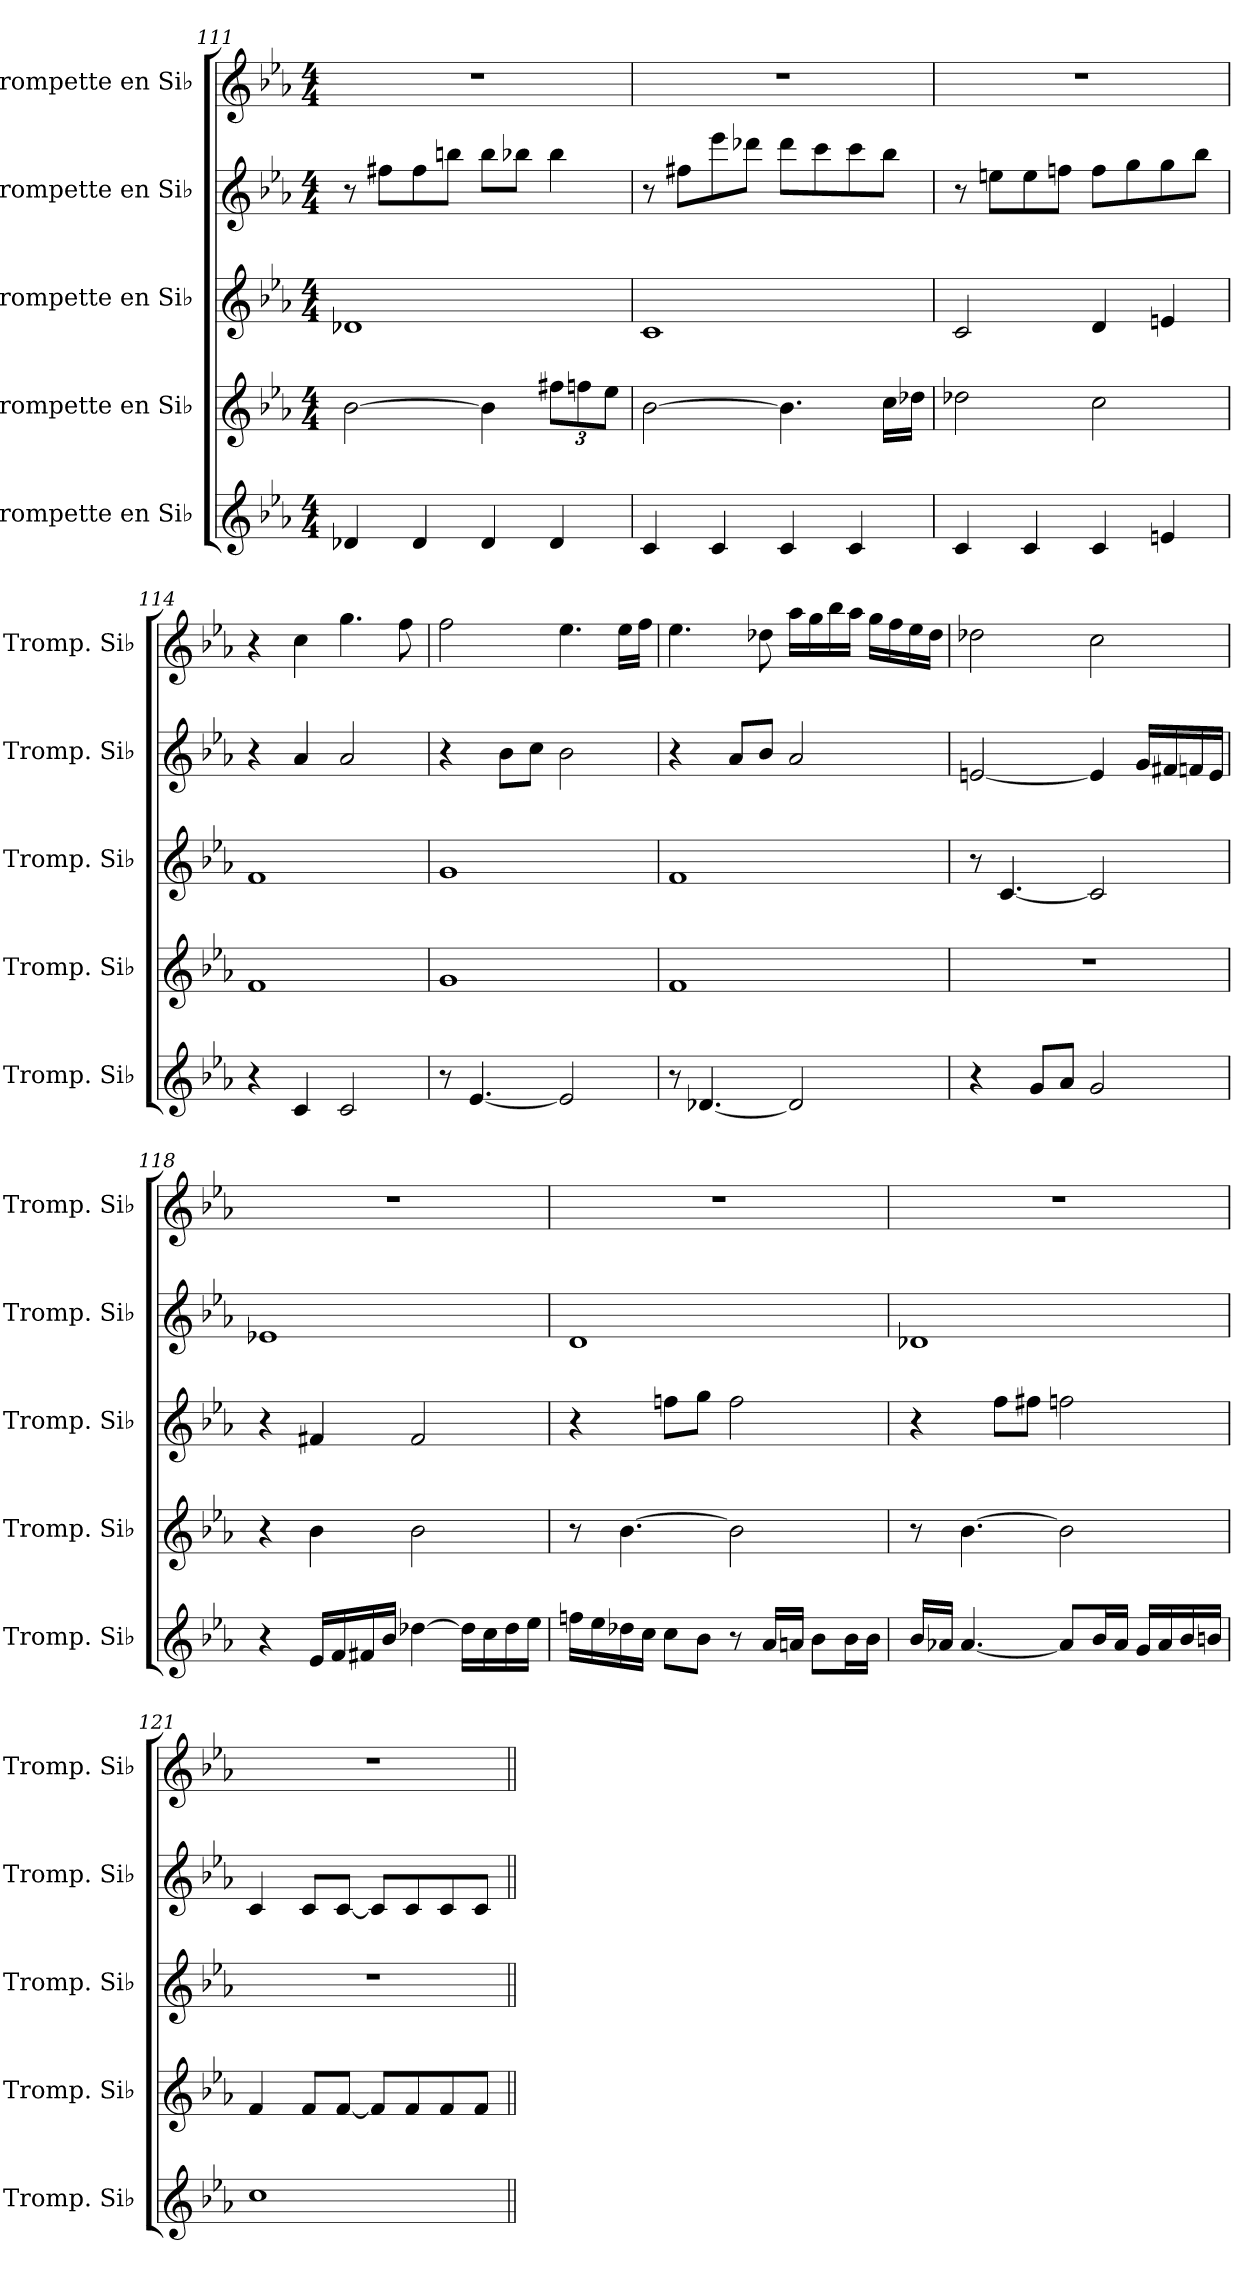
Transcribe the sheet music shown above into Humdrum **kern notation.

**kern	**kern	**kern	**kern	**kern
*part5	*part4	*part3	*part2	*part1
*staff5	*staff4	*staff3	*staff2	*staff1
*I"Trompette en Si♭	*I"Trompette en Si♭	*I"Trompette en Si♭	*I"Trompette en Si♭	*I"Trompette en Si♭
*I'Tromp. Si♭	*I'Tromp. Si♭	*I'Tromp. Si♭	*I'Tromp. Si♭	*I'Tromp. Si♭
*clefG2	*clefG2	*clefG2	*clefG2	*clefG2
*ITrd1c2	*ITrd1c2	*ITrd1c2	*ITrd1c2	*ITrd1c2
*k[b-e-a-d-g-]	*k[b-e-a-d-g-]	*k[b-e-a-d-g-]	*k[b-e-a-d-g-]	*k[b-e-a-d-g-]
*M4/4	*M4/4	*M4/4	*M4/4	*M4/4
=111	=111	=111	=111	=111
4c-X/	[2a-\	1c-X	8r	1r
.	.	.	8een\L	.
4c-/	.	.	8ee\	.
.	.	.	8aan\J	.
4c-/	4a-\]	.	8aa\L	.
.	.	.	8aa-X\J	.
*	*Xbrackettup	*	*	*
4c-/	12een\L	.	4aa-\	.
.	12ee-X\	.	.	.
.	12dd-\J	.	.	.
!!LO:LB:g=z
=112	=112	=112	=112	=112
4B-/	[2a-\	1B-	8r	1r
.	.	.	8een\L	.
4B-/	.	.	8ddd-\	.
.	.	.	8ccc-X\J	.
4B-/	4.a-\]	.	8ccc-\L	.
.	.	.	8bb-\	.
4B-/	.	.	8bb-\	.
.	16b-\LL	.	8aa-\J	.
.	16cc-X\JJ	.	.	.
=113	=113	=113	=113	=113
4B-/	2cc-X\	2B-/	8r	1r
.	.	.	8ddn\L	.
4B-/	.	.	8dd\	.
.	.	.	8ee-X\J	.
4B-/	2b-\	4c/	8ee-\L	.
.	.	.	8ff\	.
4dn/	.	4dn/	8ff\	.
.	.	.	8aa-\J	.
=114	=114	=114	=114	=114
4r	1e-	1e-	4r	4r
4B-/	.	.	4g-/	4b-\
2B-/	.	.	2g-/	4.ff\
.	.	.	.	8ee-\
=115	=115	=115	=115	=115
8r	1f	1f	4r	2ee-\
[4.d-/	.	.	.	.
.	.	.	8a-\L	.
.	.	.	8b-\J	.
2d-/]	.	.	2a-\	4.dd-\
.	.	.	.	16dd-\LL
.	.	.	.	16ee-\JJ
!!LO:PB:g=z
=116	=116	=116	=116	=116
8r	1e-	1e-	4r	4.dd-\
[4.c-X/	.	.	.	.
.	.	.	8g-/L	.
.	.	.	8a-/J	8cc-X\
2c-/]	.	.	2g-/	16gg-\LL
.	.	.	.	16ff\
.	.	.	.	16aa-\
.	.	.	.	16gg-\JJ
.	.	.	.	16ff\LL
.	.	.	.	16ee-\
.	.	.	.	16dd-\
.	.	.	.	16cc-\JJ
=117	=117	=117	=117	=117
4r	1r	8r	[2dn/	2cc-X\
.	.	[4.B-/	.	.
8f/L	.	.	.	.
8g-/J	.	.	.	.
2f/	.	2B-/]	4d/]	2b-\
.	.	.	16f/LL	.
.	.	.	16en/	.
.	.	.	16e-X/	.
.	.	.	16d/JJ	.
=118	=118	=118	=118	=118
4r	4r	4r	1d-X	1r
16d-/LL	4a-\	4en/	.	.
16e-/	.	.	.	.
16en/	.	.	.	.
16a-/JJ	.	.	.	.
[4cc-X\	2a-\	2e/	.	.
16cc-\LL]	.	.	.	.
16b-\	.	.	.	.
16cc-\	.	.	.	.
16dd-\JJ	.	.	.	.
!!LO:LB:g=z
=119	=119	=119	=119	=119
16ee-X\LL	8r	4r	1c	1r
16dd-\	.	.	.	.
16cc-X\	[4.a-\	.	.	.
16b-\JJ	.	.	.	.
8b-\L	.	8ee-X\L	.	.
8a-\J	.	8ff\J	.	.
8r	2a-\]	2ee-\	.	.
16g-/LL	.	.	.	.
16gn/JJ	.	.	.	.
8a-\L	.	.	.	.
16a-\L	.	.	.	.
16a-\JJ	.	.	.	.
=120	=120	=120	=120	=120
16a-/LL	8r	4r	1c-X	1r
16g-X/JJ	.	.	.	.
[4.g-/	[4.a-\	.	.	.
.	.	8ee-\L	.	.
.	.	8een\J	.	.
8g-/L]	2a-\]	2ee-X\	.	.
16a-/L	.	.	.	.
16g-/JJ	.	.	.	.
16f/LL	.	.	.	.
16g-/	.	.	.	.
16a-/	.	.	.	.
16an/JJ	.	.	.	.
=121	=121	=121	=121	=121
1b-	4e-/	1r	4B-/	1r
.	8e-/L	.	8B-/L	.
.	[8e-/J	.	[8B-/J	.
.	8e-/L]	.	8B-/L]	.
.	8e-/	.	8B-/	.
.	8e-/	.	8B-/	.
.	8e-/J	.	8B-/J	.
=||	=||	=||	=||	=||
*-	*-	*-	*-	*-
